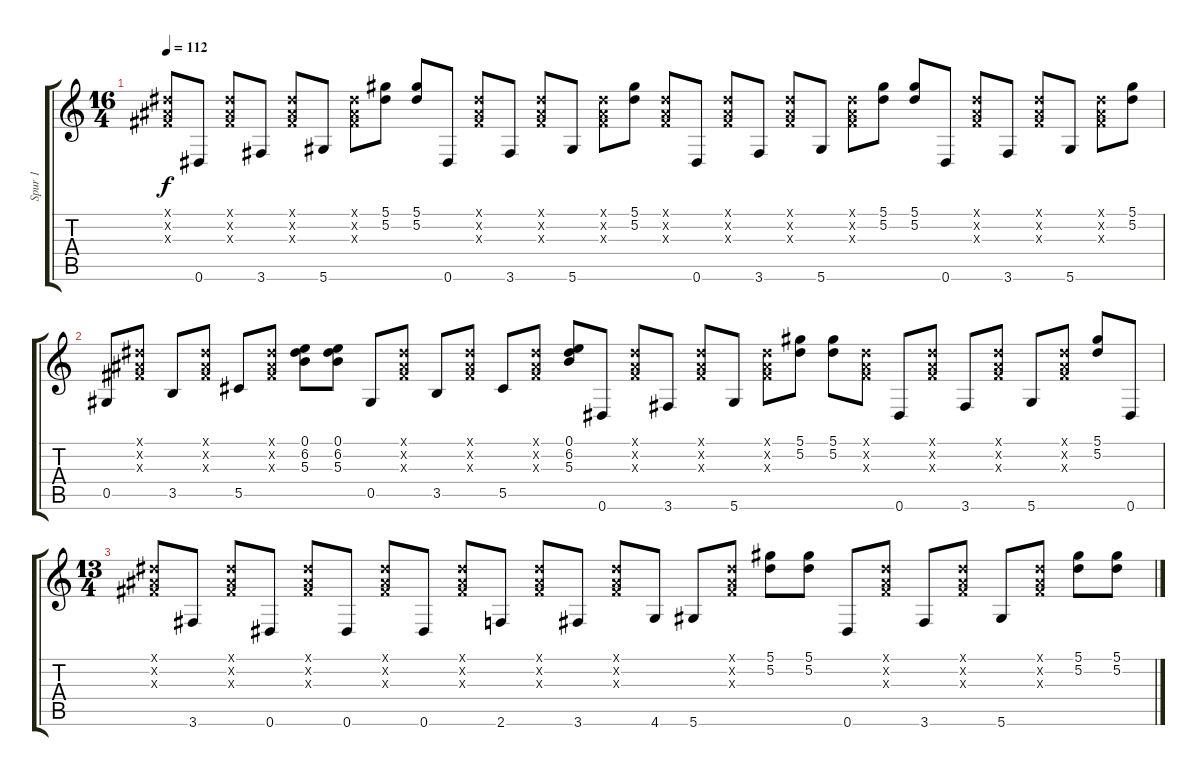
\track ("Spur 1" "Spur 1") {instrument distortionguitar}
\staff {score tabs}
\tuning (Eb4 Bb3 Gb3 Db3 Ab2 Eb2) {hide}
\ts (16 4)
\tempo 112
\clef g2
\ks c
(0.1{x} 0.2{x} 0.3{x}).8{dy f instrument distortionguitar} 0.6.8 (0.1{x} 0.2{x} 0.3{x}).8 3.6.8 (0.1{x} 0.2{x} 0.3{x}).8 5.6.8 (0.1{x} 0.2{x} 0.3{x}).8 (5.1 5.2).8 (5.1 5.2).8 0.6.8 (0.1{x} 0.2{x} 0.3{x}).8 3.6.8 (0.1{x} 0.2{x} 0.3{x}).8 5.6.8 (0.1{x} 0.2{x} 0.3{x}).8 (5.1 5.2).8 (0.1{x} 0.2{x} 0.3{x}).8 0.6.8 (0.1{x} 0.2{x} 0.3{x}).8 3.6.8 (0.1{x} 0.2{x} 0.3{x}).8 5.6.8 (0.1{x} 0.2{x} 0.3{x}).8 (5.1 5.2).8 (5.1 5.2).8 0.6.8 (0.1{x} 0.2{x} 0.3{x}).8 3.6.8 (0.1{x} 0.2{x} 0.3{x}).8 5.6.8 (0.1{x} 0.2{x} 0.3{x}).8 (5.1 5.2).8 |
0.5.8 (0.1{x} 0.2{x} 0.3{x}).8 3.5.8 (0.1{x} 0.2{x} 0.3{x}).8 5.5.8 (0.1{x} 0.2{x} 0.3{x}).8 (0.1 6.2 5.3).8 (0.1 6.2 5.3).8 0.5.8 (0.1{x} 0.2{x} 0.3{x}).8 3.5.8 (0.1{x} 0.2{x} 0.3{x}).8 5.5.8 (0.1{x} 0.2{x} 0.3{x}).8 (0.1 6.2 5.3).8 0.6.8 (0.1{x} 0.2{x} 0.3{x}).8 3.6.8 (0.1{x} 0.2{x} 0.3{x}).8 5.6.8 (0.1{x} 0.2{x} 0.3{x}).8 (5.1 5.2).8 (5.1 5.2).8 (0.1{x} 0.2{x} 0.3{x}).8 0.6.8 (0.1{x} 0.2{x} 0.3{x}).8 3.6.8 (0.1{x} 0.2{x} 0.3{x}).8 5.6.8 (0.1{x} 0.2{x} 0.3{x}).8 (5.1 5.2).8 0.6.8 |
\ts (13 4)
(0.1{x} 0.2{x} 0.3{x}).8 3.6.8 (0.1{x} 0.2{x} 0.3{x}).8 0.6.8 (0.1{x} 0.2{x} 0.3{x}).8 0.6.8 (0.1{x} 0.2{x} 0.3{x}).8 0.6.8 (0.1{x} 0.2{x} 0.3{x}).8 2.6.8 (0.1{x} 0.2{x} 0.3{x}).8 3.6.8 (0.1{x} 0.2{x} 0.3{x}).8 4.6.8 5.6.8 (0.1{x} 0.2{x} 0.3{x}).8 (5.1 5.2).8 (5.1 5.2).8 0.6.8 (0.1{x} 0.2{x} 0.3{x}).8 3.6.8 (0.1{x} 0.2{x} 0.3{x}).8 5.6.8 (0.1{x} 0.2{x} 0.3{x}).8 (5.1 5.2).8 (5.1 5.2).8
